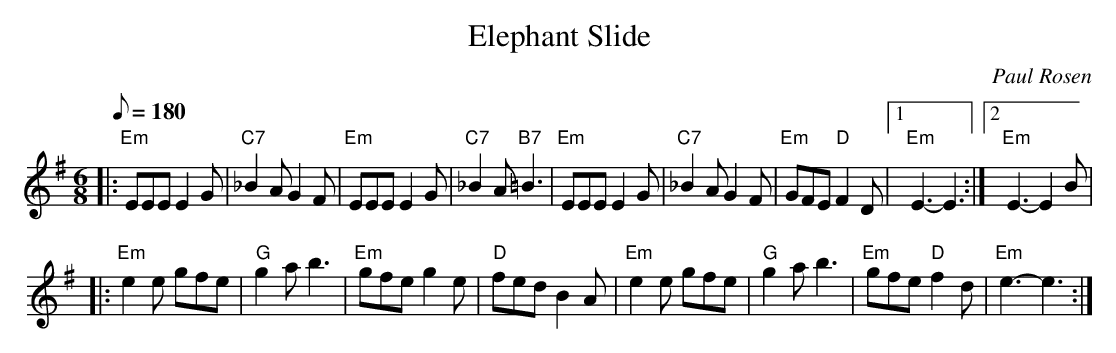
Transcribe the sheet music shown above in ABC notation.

X:1
T:Elephant Slide
C:Paul Rosen
M:6/8
L:1/8
Q:180
K:Em
|:"Em"EEE E2G|"C7"_B2A G2F|"Em"EEE E2G|"C7"_B2A "B7"=B3|"Em"EEE E2G|"C7"_B2A G2F|"Em"GFE "D"F2D|1"Em"E3-E3:|2"Em"E3-E2B|
|:"Em"e2e gfe|"G"g2ab3|"Em"gfeg2e|"D"fedB2A|"Em"e2e gfe|"G"g2ab3|"Em"gfe"D"f2d|"Em"e3-e3:|
